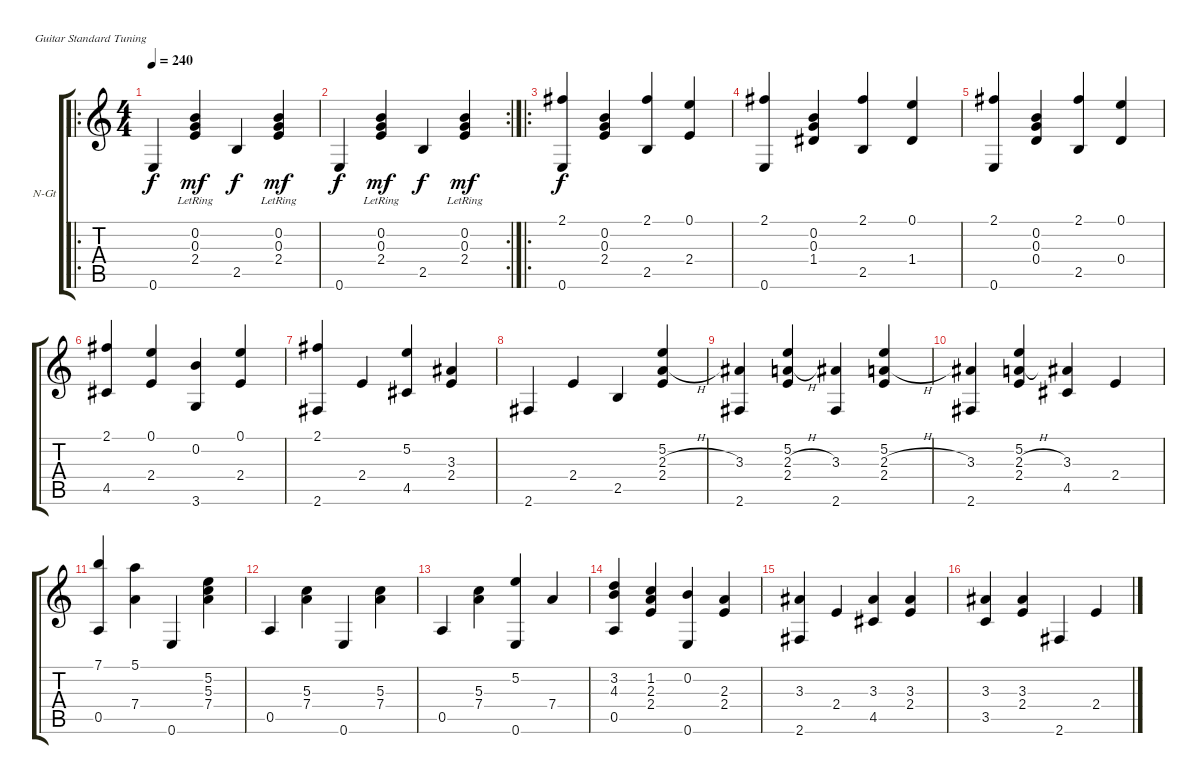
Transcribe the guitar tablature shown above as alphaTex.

\bracketExtendMode groupsimilarinstruments
\firstSystemTrackNameOrientation horizontal
\otherSystemsTrackNameOrientation horizontal
\track ("Chet Atkins" "N-Gt") {instrument acousticguitarnylon}
\staff {score tabs}
\tuning (E4 B3 G3 D3 A2 E2)
\ro
\ts (4 4)
\tempo 240
\clef g2
\ks c
0.6.4{dy f instrument acousticguitarnylon} (0.2{lr} 0.3{lr} 2.4).4{dy mf} 2.5.4{dy f} (0.2{lr} 0.3{lr} 2.4).4{dy mf} |
\rc 2
0.6.4{dy f} (0.2{lr} 0.3{lr} 2.4).4{dy mf} 2.5.4{dy f} (0.2{lr} 0.3{lr} 2.4).4{dy mf} |
\ro
(2.1 0.6).4{dy f} (0.2 0.3 2.4).4 (2.1 2.5).4 (0.1 2.4).4 |
(2.1 0.6).4 (0.2 0.3 1.4).4 (2.1 2.5).4 (0.1 1.4).4 |
(2.1 0.6).4 (0.2 0.3 0.4).4 (2.1 2.5).4 (0.1 0.4).4 |
(2.1 4.5).4 (0.1 2.4).4 (0.2 3.6).4 (0.1 2.4).4 |
(2.1 2.6).4 2.4.4 (5.2 4.5).4 (3.3 2.4).4 |
2.6.4 2.4.4 2.5.4 (5.2 2.3{h} 2.4).4 |
(3.3 2.6).4 (5.2 2.3{h} 2.4).4 (3.3 2.6).4 (5.2 2.3{h} 2.4).4 |
(3.3 2.6).4 (5.2 2.3{h} 2.4).4 (3.3 4.5).4 2.4.4 |
(7.1 0.5).4 (5.1 7.4).4 0.6.4 (5.2 5.3 7.4).4 |
0.5.4 (5.3 7.4).4 0.6.4 (5.3 7.4).4 |
0.5.4 (5.3 7.4).4 (5.2 0.6).4 7.4.4 |
(3.2 4.3 0.5).4 (1.2 2.3 2.4).4 (0.2 0.6).4 (2.3 2.4).4 |
(3.3 2.6).4 2.4.4 (3.3 4.5).4 (3.3 2.4).4 |
(3.3 3.5).4 (3.3 2.4).4 2.6.4 2.4.4
